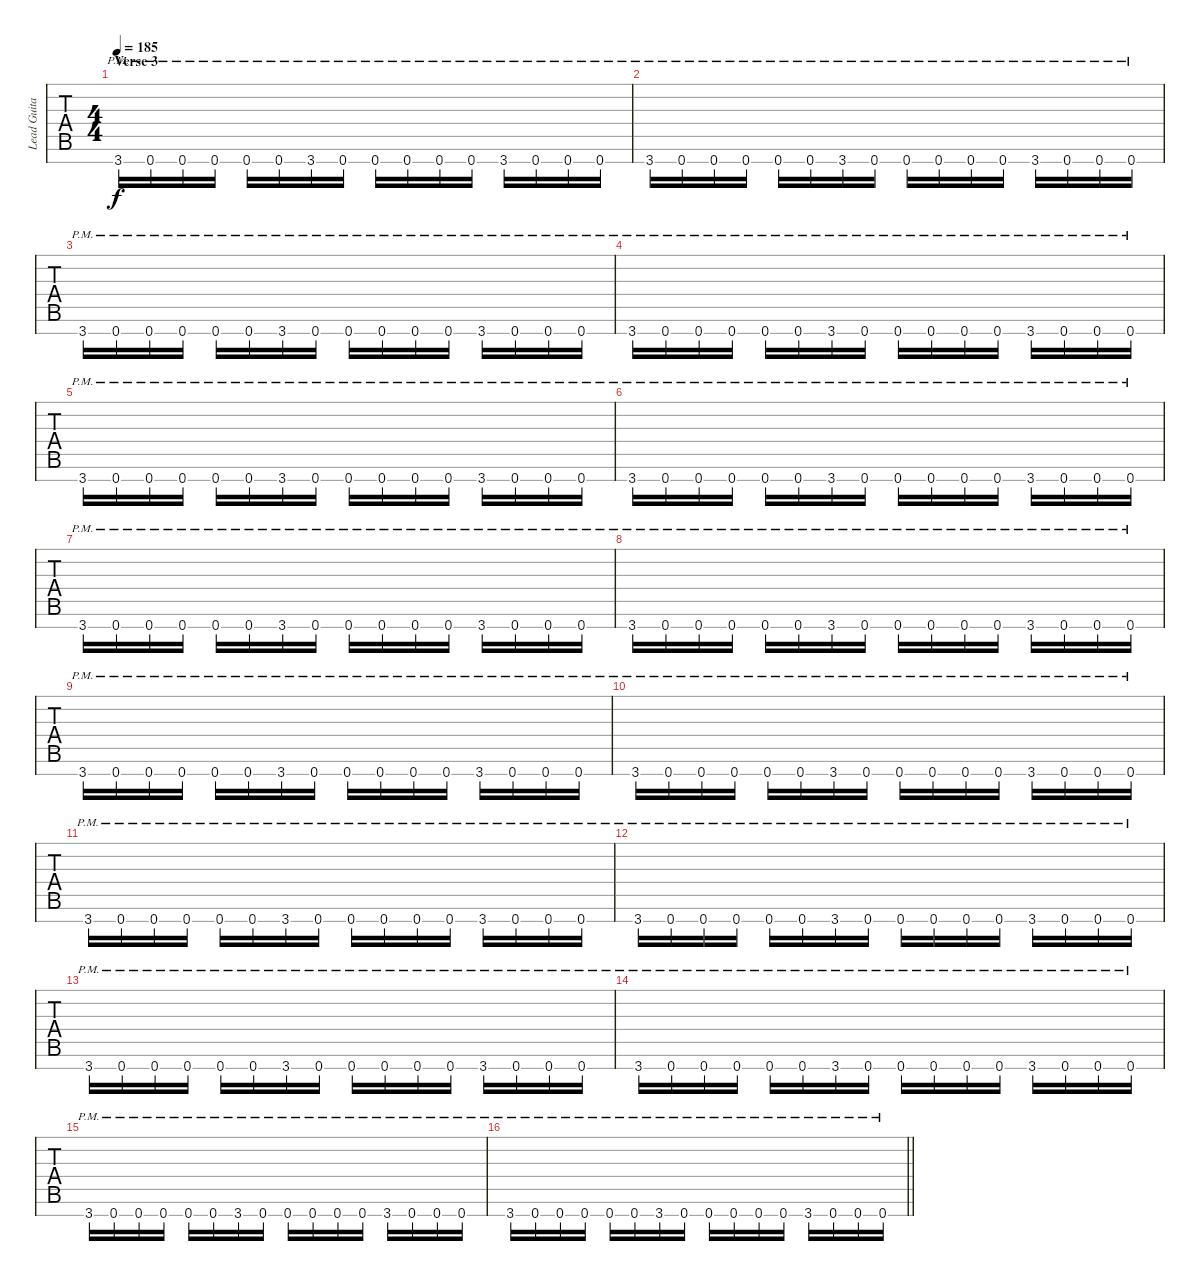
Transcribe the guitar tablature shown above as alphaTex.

\track ("Lead Guitar" "Lead Guita") {instrument distortionguitar}
\staff {tabs}
\tuning (F4 C4 G3 Eb3 Bb2 F2 C2) {hide}
\ts (4 4)
\section ("" "Verse 3")
\tempo 185
\clef g2
\ks c
3.7{pm}.16{dy f} 0.7{pm}.16 0.7{pm}.16 0.7{pm}.16 0.7{pm}.16 0.7{pm}.16 3.7{pm}.16 0.7{pm}.16 0.7{pm}.16 0.7{pm}.16 0.7{pm}.16 0.7{pm}.16 3.7{pm}.16 0.7{pm}.16 0.7{pm}.16 0.7{pm}.16 |
3.7{pm}.16 0.7{pm}.16 0.7{pm}.16 0.7{pm}.16 0.7{pm}.16 0.7{pm}.16 3.7{pm}.16 0.7{pm}.16 0.7{pm}.16 0.7{pm}.16 0.7{pm}.16 0.7{pm}.16 3.7{pm}.16 0.7{pm}.16 0.7{pm}.16 0.7{pm}.16 |
3.7{pm}.16 0.7{pm}.16 0.7{pm}.16 0.7{pm}.16 0.7{pm}.16 0.7{pm}.16 3.7{pm}.16 0.7{pm}.16 0.7{pm}.16 0.7{pm}.16 0.7{pm}.16 0.7{pm}.16 3.7{pm}.16 0.7{pm}.16 0.7{pm}.16 0.7{pm}.16 |
3.7{pm}.16 0.7{pm}.16 0.7{pm}.16 0.7{pm}.16 0.7{pm}.16 0.7{pm}.16 3.7{pm}.16 0.7{pm}.16 0.7{pm}.16 0.7{pm}.16 0.7{pm}.16 0.7{pm}.16 3.7{pm}.16 0.7{pm}.16 0.7{pm}.16 0.7{pm}.16 |
3.7{pm}.16 0.7{pm}.16 0.7{pm}.16 0.7{pm}.16 0.7{pm}.16 0.7{pm}.16 3.7{pm}.16 0.7{pm}.16 0.7{pm}.16 0.7{pm}.16 0.7{pm}.16 0.7{pm}.16 3.7{pm}.16 0.7{pm}.16 0.7{pm}.16 0.7{pm}.16 |
3.7{pm}.16 0.7{pm}.16 0.7{pm}.16 0.7{pm}.16 0.7{pm}.16 0.7{pm}.16 3.7{pm}.16 0.7{pm}.16 0.7{pm}.16 0.7{pm}.16 0.7{pm}.16 0.7{pm}.16 3.7{pm}.16 0.7{pm}.16 0.7{pm}.16 0.7{pm}.16 |
3.7{pm}.16 0.7{pm}.16 0.7{pm}.16 0.7{pm}.16 0.7{pm}.16 0.7{pm}.16 3.7{pm}.16 0.7{pm}.16 0.7{pm}.16 0.7{pm}.16 0.7{pm}.16 0.7{pm}.16 3.7{pm}.16 0.7{pm}.16 0.7{pm}.16 0.7{pm}.16 |
3.7{pm}.16 0.7{pm}.16 0.7{pm}.16 0.7{pm}.16 0.7{pm}.16 0.7{pm}.16 3.7{pm}.16 0.7{pm}.16 0.7{pm}.16 0.7{pm}.16 0.7{pm}.16 0.7{pm}.16 3.7{pm}.16 0.7{pm}.16 0.7{pm}.16 0.7{pm}.16 |
3.7{pm}.16 0.7{pm}.16 0.7{pm}.16 0.7{pm}.16 0.7{pm}.16 0.7{pm}.16 3.7{pm}.16 0.7{pm}.16 0.7{pm}.16 0.7{pm}.16 0.7{pm}.16 0.7{pm}.16 3.7{pm}.16 0.7{pm}.16 0.7{pm}.16 0.7{pm}.16 |
3.7{pm}.16 0.7{pm}.16 0.7{pm}.16 0.7{pm}.16 0.7{pm}.16 0.7{pm}.16 3.7{pm}.16 0.7{pm}.16 0.7{pm}.16 0.7{pm}.16 0.7{pm}.16 0.7{pm}.16 3.7{pm}.16 0.7{pm}.16 0.7{pm}.16 0.7{pm}.16 |
3.7{pm}.16 0.7{pm}.16 0.7{pm}.16 0.7{pm}.16 0.7{pm}.16 0.7{pm}.16 3.7{pm}.16 0.7{pm}.16 0.7{pm}.16 0.7{pm}.16 0.7{pm}.16 0.7{pm}.16 3.7{pm}.16 0.7{pm}.16 0.7{pm}.16 0.7{pm}.16 |
3.7{pm}.16 0.7{pm}.16 0.7{pm}.16 0.7{pm}.16 0.7{pm}.16 0.7{pm}.16 3.7{pm}.16 0.7{pm}.16 0.7{pm}.16 0.7{pm}.16 0.7{pm}.16 0.7{pm}.16 3.7{pm}.16 0.7{pm}.16 0.7{pm}.16 0.7{pm}.16 |
3.7{pm}.16 0.7{pm}.16 0.7{pm}.16 0.7{pm}.16 0.7{pm}.16 0.7{pm}.16 3.7{pm}.16 0.7{pm}.16 0.7{pm}.16 0.7{pm}.16 0.7{pm}.16 0.7{pm}.16 3.7{pm}.16 0.7{pm}.16 0.7{pm}.16 0.7{pm}.16 |
3.7{pm}.16 0.7{pm}.16 0.7{pm}.16 0.7{pm}.16 0.7{pm}.16 0.7{pm}.16 3.7{pm}.16 0.7{pm}.16 0.7{pm}.16 0.7{pm}.16 0.7{pm}.16 0.7{pm}.16 3.7{pm}.16 0.7{pm}.16 0.7{pm}.16 0.7{pm}.16 |
3.7{pm}.16 0.7{pm}.16 0.7{pm}.16 0.7{pm}.16 0.7{pm}.16 0.7{pm}.16 3.7{pm}.16 0.7{pm}.16 0.7{pm}.16 0.7{pm}.16 0.7{pm}.16 0.7{pm}.16 3.7{pm}.16 0.7{pm}.16 0.7{pm}.16 0.7{pm}.16 |
\barLineRight lightlight
3.7{pm}.16 0.7{pm}.16 0.7{pm}.16 0.7{pm}.16 0.7{pm}.16 0.7{pm}.16 3.7{pm}.16 0.7{pm}.16 0.7{pm}.16 0.7{pm}.16 0.7{pm}.16 0.7{pm}.16 3.7{pm}.16 0.7{pm}.16 0.7{pm}.16 0.7{pm}.16
